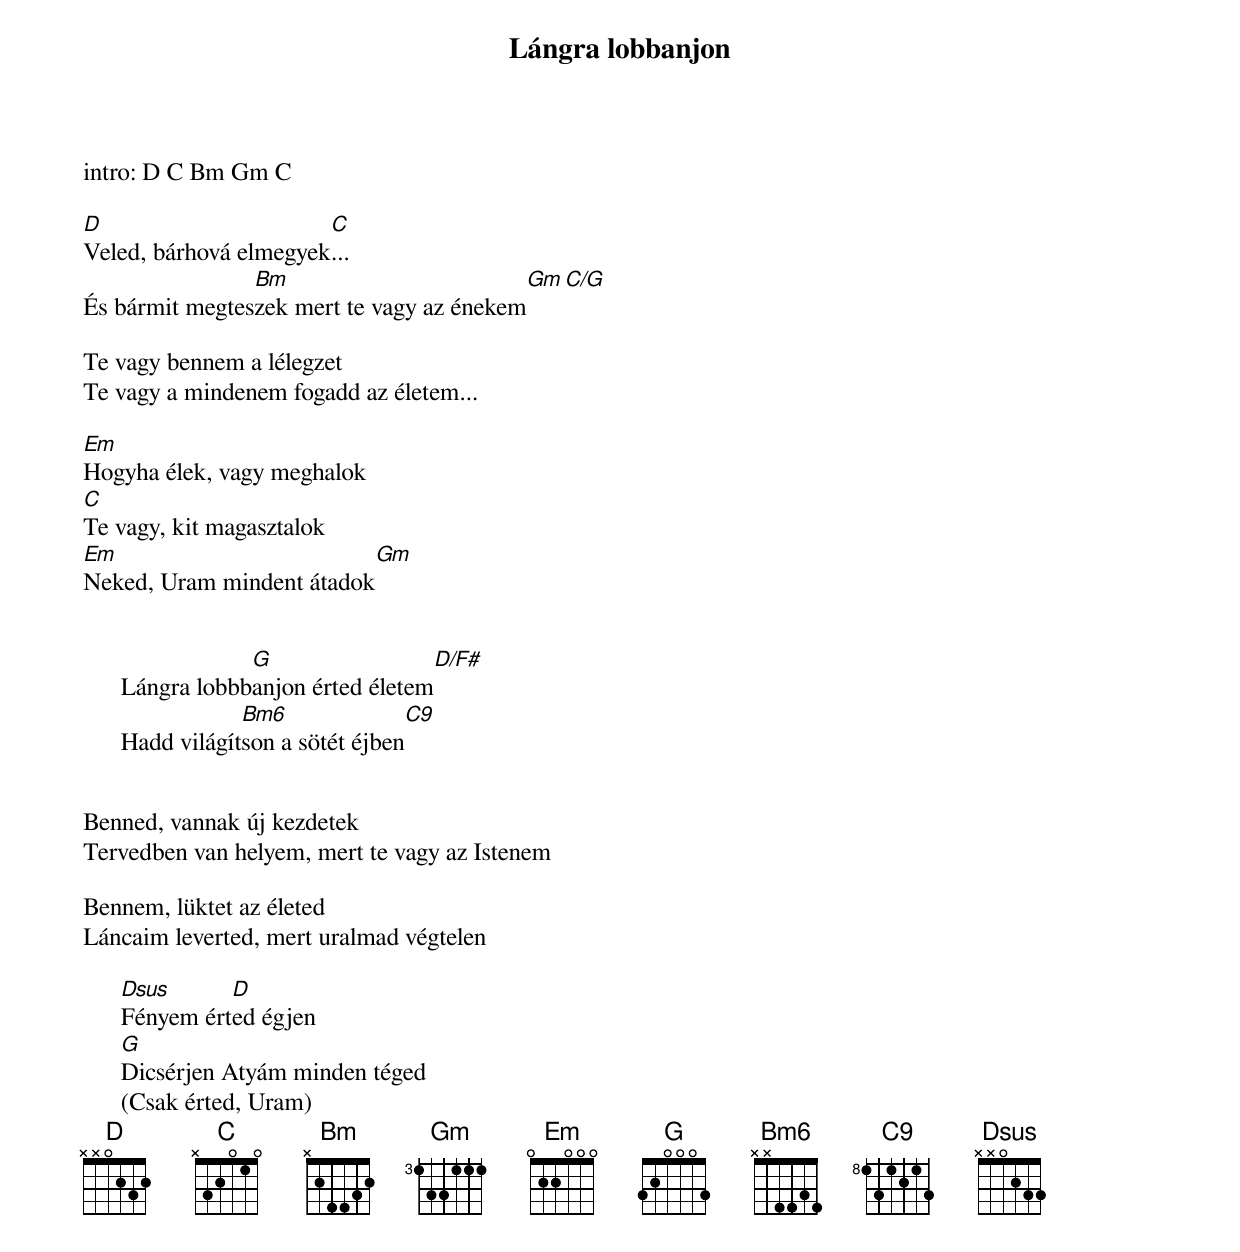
{title: Lángra lobbanjon}
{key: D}
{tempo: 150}
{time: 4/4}
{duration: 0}


intro: D C Bm Gm C

D                      C
Veled, bárhová elmegyek...
                Bm                                       Gm    C/G
És bármit megteszek mert te vagy az énekem

Te vagy bennem a lélegzet
Te vagy a mindenem fogadd az életem...

Em
Hogyha élek, vagy meghalok
C
Te vagy, kit magasztalok
Em                                    Gm
Neked, Uram mindent átadok


                  G                                D/F#
      Lángra lobbbanjon érted életem
                  Bm6                      C9
      Hadd világítson a sötét éjben


Benned, vannak új kezdetek
Tervedben van helyem, mert te vagy az Istenem

Bennem, lüktet az életed
Láncaim leverted, mert uralmad végtelen

      Dsus      D
      Fényem érted égjen
      G
      Dicsérjen Atyám minden téged
      (Csak érted, Uram)
